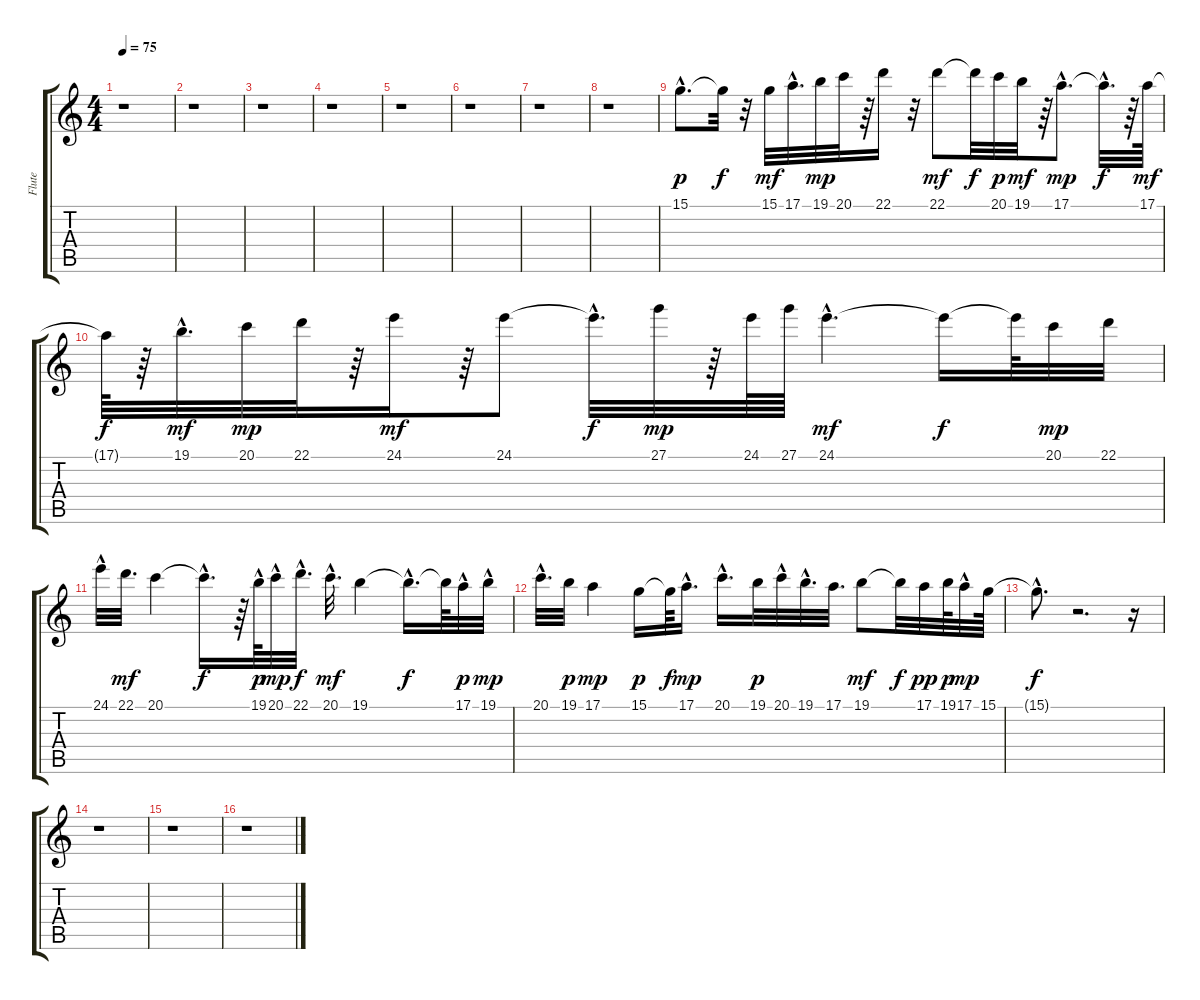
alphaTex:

\track ("Flute" "Flute") {instrument piccolo}
\staff {score tabs}
\tuning (E4 B3 G3 D3 A2 E2) {hide}
\ts (4 4)
\tempo 75
\clef g2
\ks c
r.1{dy f} |
r.1 |
r.1 |
r.1 |
r.1 |
r.1 |
r.1 |
r.1 |
15.1{hac}.8{d dy p} 15.1{t}.32{dy f} r.32 15.1.32{dy mf} 17.1{hac}.32{d} 19.1.32{dy mp} 20.1.32 r.64 22.1.16 r.32 22.1.8{dy mf} 22.1{t}.32{dy f} 20.1.32{dy p} 19.1.32{dy mf} r.64 17.1{hac}.8{d dy mp} 17.1{hac t}.32{d dy f} r.64 17.1.64{dy mf} |
17.1{t}.64{dy f} r.64 19.1{hac}.32{d dy mf} 20.1.32{dy mp} 22.1.32 r.64 24.1.16{dy mf} r.64 24.1.8 24.1{hac t}.32{d dy f} 27.1.32{dy mp} r.64 24.1.64 27.1.64 24.1{hac}.4{d dy mf} 24.1{t}.16{dy f} 24.1{t}.64 20.1.32{dy mp} 22.1.32 |
24.1{hac}.32 22.1.32{d dy mf} 20.1.4 20.1{hac t}.16{d dy f} r.64 19.1{hac}.64{dy p} 20.1{hac}.32{dy mp} 22.1{hac}.32{d dy f} 20.1{hac}.32{d dy mf} 19.1.4 19.1{hac t}.16{d dy f} 19.1{t}.64 17.1{hac}.32{dy p} 19.1{hac}.32{dy mp} |
20.1{hac}.32{d} 19.1.32{dy p} 17.1.4{dy mp} 15.1.16{dy p} 15.1{t}.64{dy f} 17.1{hac}.16{d dy mp} 20.1{hac}.16{d} 19.1.32{dy p} 20.1{hac}.32 19.1{hac}.32{d} 17.1.32{d} 19.1.8{dy mf} 19.1{t}.32{dy f} 17.1.32{dy pp} 19.1.64{dy p} 17.1{hac}.32{dy mp} 15.1.64 |
15.1{hac t}.8{d dy f} r.2{d} r.16 |
r.1 |
r.1 |
r.1
